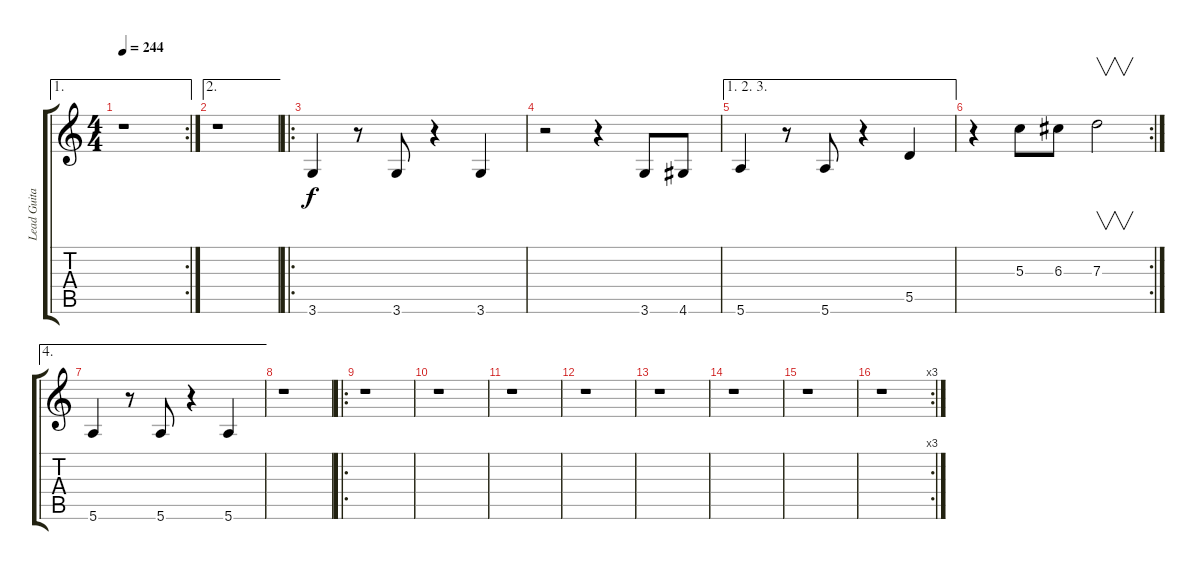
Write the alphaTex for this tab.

\track ("Lead Guitar." "Lead Guita") {instrument electricguitarclean}
\staff {score tabs}
\tuning (E4 B3 G3 D3 A2 E2) {hide}
\ae 1
\rc 2
\ts (4 4)
\tempo 244
\clef g2
\ks c
r.1{dy f} |
\ae 2
r.1 |
\ro
3.6.4 r.8 3.6.8 r.4 3.6.4 |
r.2 r.4 3.6.8 4.6.8 |
\ae (1 2 3)
5.6.4 r.8 5.6.8 r.4 5.5.4 |
\rc 2
r.4 5.3.8 6.3.8 7.3.2{v} |
\ae 4
5.6.4 r.8 5.6.8 r.4 5.6.4 |
r.1 |
\ro
r.1 |
r.1 |
r.1 |
r.1 |
r.1 |
r.1 |
r.1 |
\rc 3
r.1
